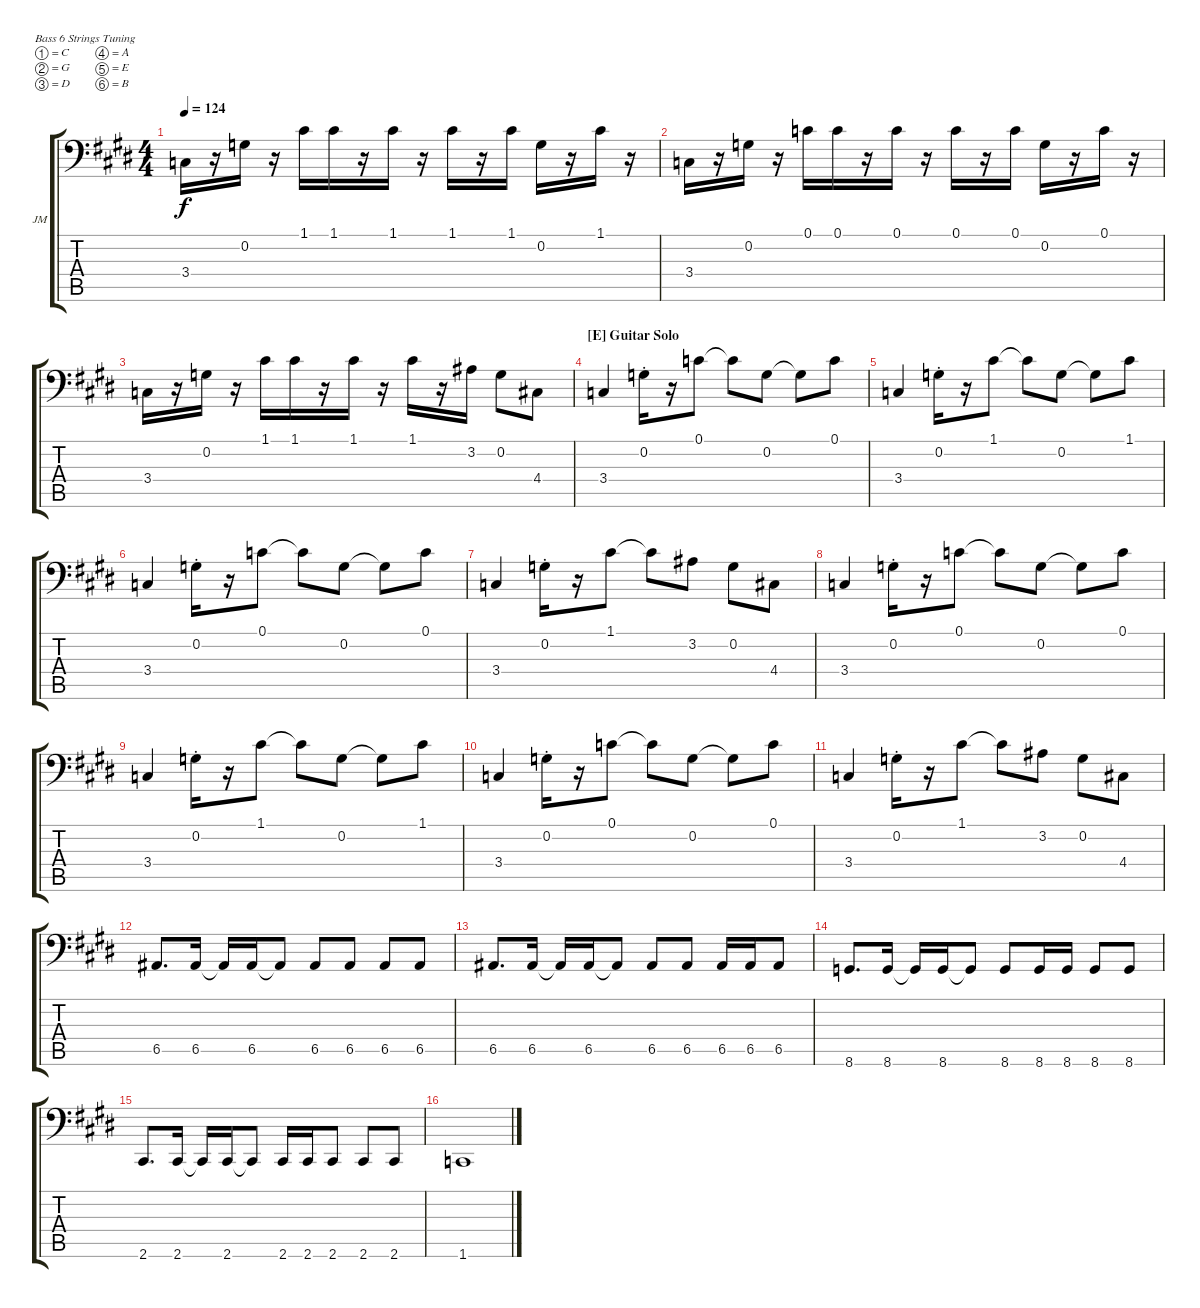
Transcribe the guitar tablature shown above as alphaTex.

\defaultSystemsLayout 4
\bracketExtendMode groupsimilarinstruments
\firstSystemTrackNameOrientation horizontal
\otherSystemsTrackNameOrientation horizontal
\track ("John Myung " "JM") {instrument electricbassfinger}
\staff {score tabs}
\tuning (C3 G2 D2 A1 E1 B0)
\ts (4 4)
\tempo 124
\clef f4
\ks e
3.4.16{dy f} r.16 0.2.16 r.16 1.1.16 1.1.16 r.16 1.1.16 r.16 1.1.16 r.16 1.1.16 0.2.16 r.16 1.1.16 r.16 |
3.4.16 r.16 0.2.16 r.16 0.1.16 0.1.16 r.16 0.1.16 r.16 0.1.16 r.16 0.1.16 0.2.16 r.16 0.1.16 r.16 |
3.4.16 r.16 0.2.16 r.16 1.1.16 1.1.16 r.16 1.1.16 r.16 1.1.16 r.16 3.2.16 0.2.8 4.4.8 |
\section ("E" "Guitar Solo")
3.4.4 0.2{st}.16 r.16 0.1.8 0.1{t}.8 0.2.8 0.2{t}.8 0.1.8 |
3.4.4 0.2{st}.16 r.16 1.1.8 1.1{t}.8 0.2.8 0.2{t}.8 1.1.8 |
3.4.4 0.2{st}.16 r.16 0.1.8 0.1{t}.8 0.2.8 0.2{t}.8 0.1.8 |
3.4.4 0.2{st}.16 r.16 1.1.8 1.1{t}.8 3.2.8 0.2.8 4.4.8 |
3.4.4 0.2{st}.16 r.16 0.1.8 0.1{t}.8 0.2.8 0.2{t}.8 0.1.8 |
3.4.4 0.2{st}.16 r.16 1.1.8 1.1{t}.8 0.2.8 0.2{t}.8 1.1.8 |
3.4.4 0.2{st}.16 r.16 0.1.8 0.1{t}.8 0.2.8 0.2{t}.8 0.1.8 |
3.4.4 0.2{st}.16 r.16 1.1.8 1.1{t}.8 3.2.8 0.2.8 4.4.8 |
6.5.8{d} 6.5.16 6.5{t}.16 6.5.16 6.5{t}.8 6.5.8 6.5.8 6.5.8 6.5.8 |
6.5.8{d} 6.5.16 6.5{t}.16 6.5.16 6.5{t}.8 6.5.8 6.5.8 6.5.16 6.5.16 6.5.8 |
8.6.8{d} 8.6.16 8.6{t}.16 8.6.16 8.6{t}.8 8.6.8 8.6.16 8.6.16 8.6.8 8.6.8 |
2.6.8{d} 2.6.16 2.6{t}.16 2.6.16 2.6{t}.8 2.6.16 2.6.16 2.6.8 2.6.8 2.6.8 |
1.6.1
